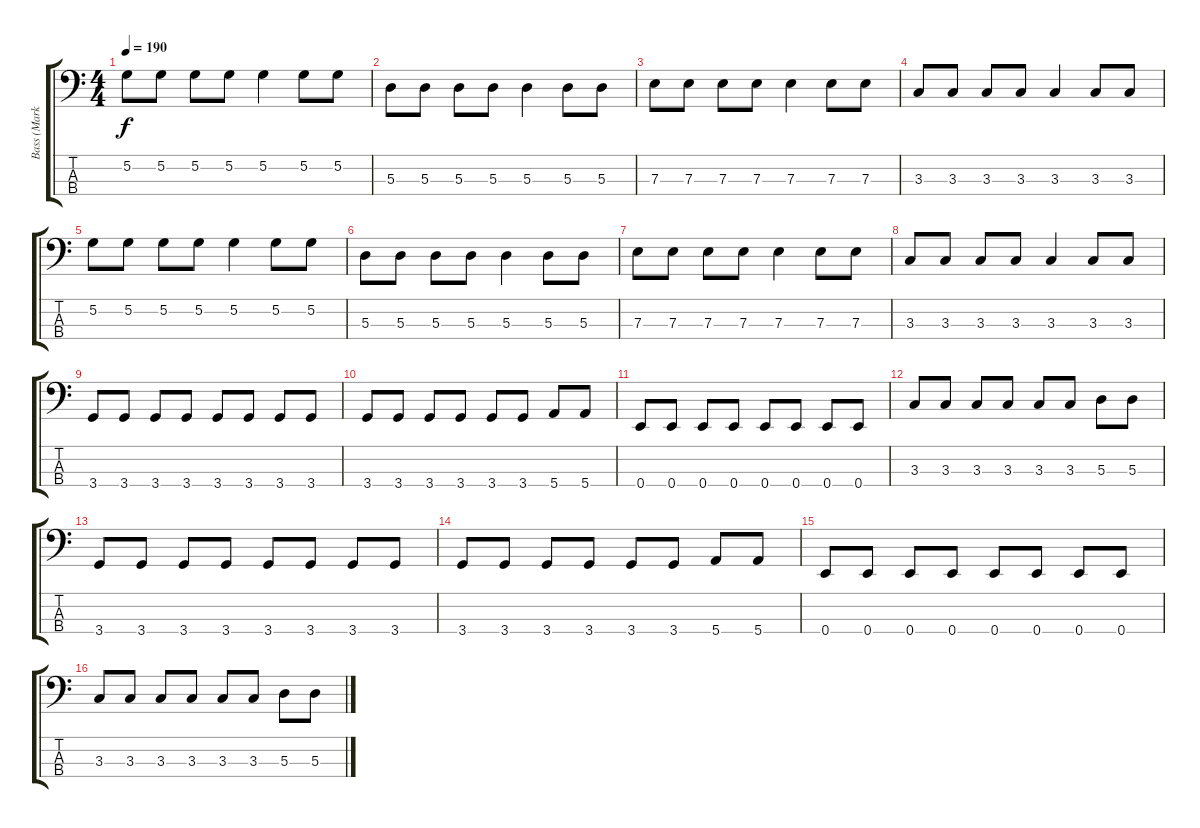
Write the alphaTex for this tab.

\track ("Bass (Mark)" "Bass (Mark") {instrument electricbasspick}
\staff {score tabs}
\tuning (G2 D2 A1 E1) {hide}
\ts (4 4)
\tempo 190
\clef f4
\ks c
5.2.8{dy f} 5.2.8 5.2.8 5.2.8 5.2.4 5.2.8 5.2.8 |
5.3.8 5.3.8 5.3.8 5.3.8 5.3.4 5.3.8 5.3.8 |
7.3.8 7.3.8 7.3.8 7.3.8 7.3.4 7.3.8 7.3.8 |
3.3.8 3.3.8 3.3.8 3.3.8 3.3.4 3.3.8 3.3.8 |
5.2.8 5.2.8 5.2.8 5.2.8 5.2.4 5.2.8 5.2.8 |
5.3.8 5.3.8 5.3.8 5.3.8 5.3.4 5.3.8 5.3.8 |
7.3.8 7.3.8 7.3.8 7.3.8 7.3.4 7.3.8 7.3.8 |
3.3.8 3.3.8 3.3.8 3.3.8 3.3.4 3.3.8 3.3.8 |
3.4.8 3.4.8 3.4.8 3.4.8 3.4.8 3.4.8 3.4.8 3.4.8 |
3.4.8 3.4.8 3.4.8 3.4.8 3.4.8 3.4.8 5.4.8 5.4.8 |
0.4.8 0.4.8 0.4.8 0.4.8 0.4.8 0.4.8 0.4.8 0.4.8 |
3.3.8 3.3.8 3.3.8 3.3.8 3.3.8 3.3.8 5.3.8 5.3.8 |
3.4.8 3.4.8 3.4.8 3.4.8 3.4.8 3.4.8 3.4.8 3.4.8 |
3.4.8 3.4.8 3.4.8 3.4.8 3.4.8 3.4.8 5.4.8 5.4.8 |
0.4.8 0.4.8 0.4.8 0.4.8 0.4.8 0.4.8 0.4.8 0.4.8 |
3.3.8 3.3.8 3.3.8 3.3.8 3.3.8 3.3.8 5.3.8 5.3.8
